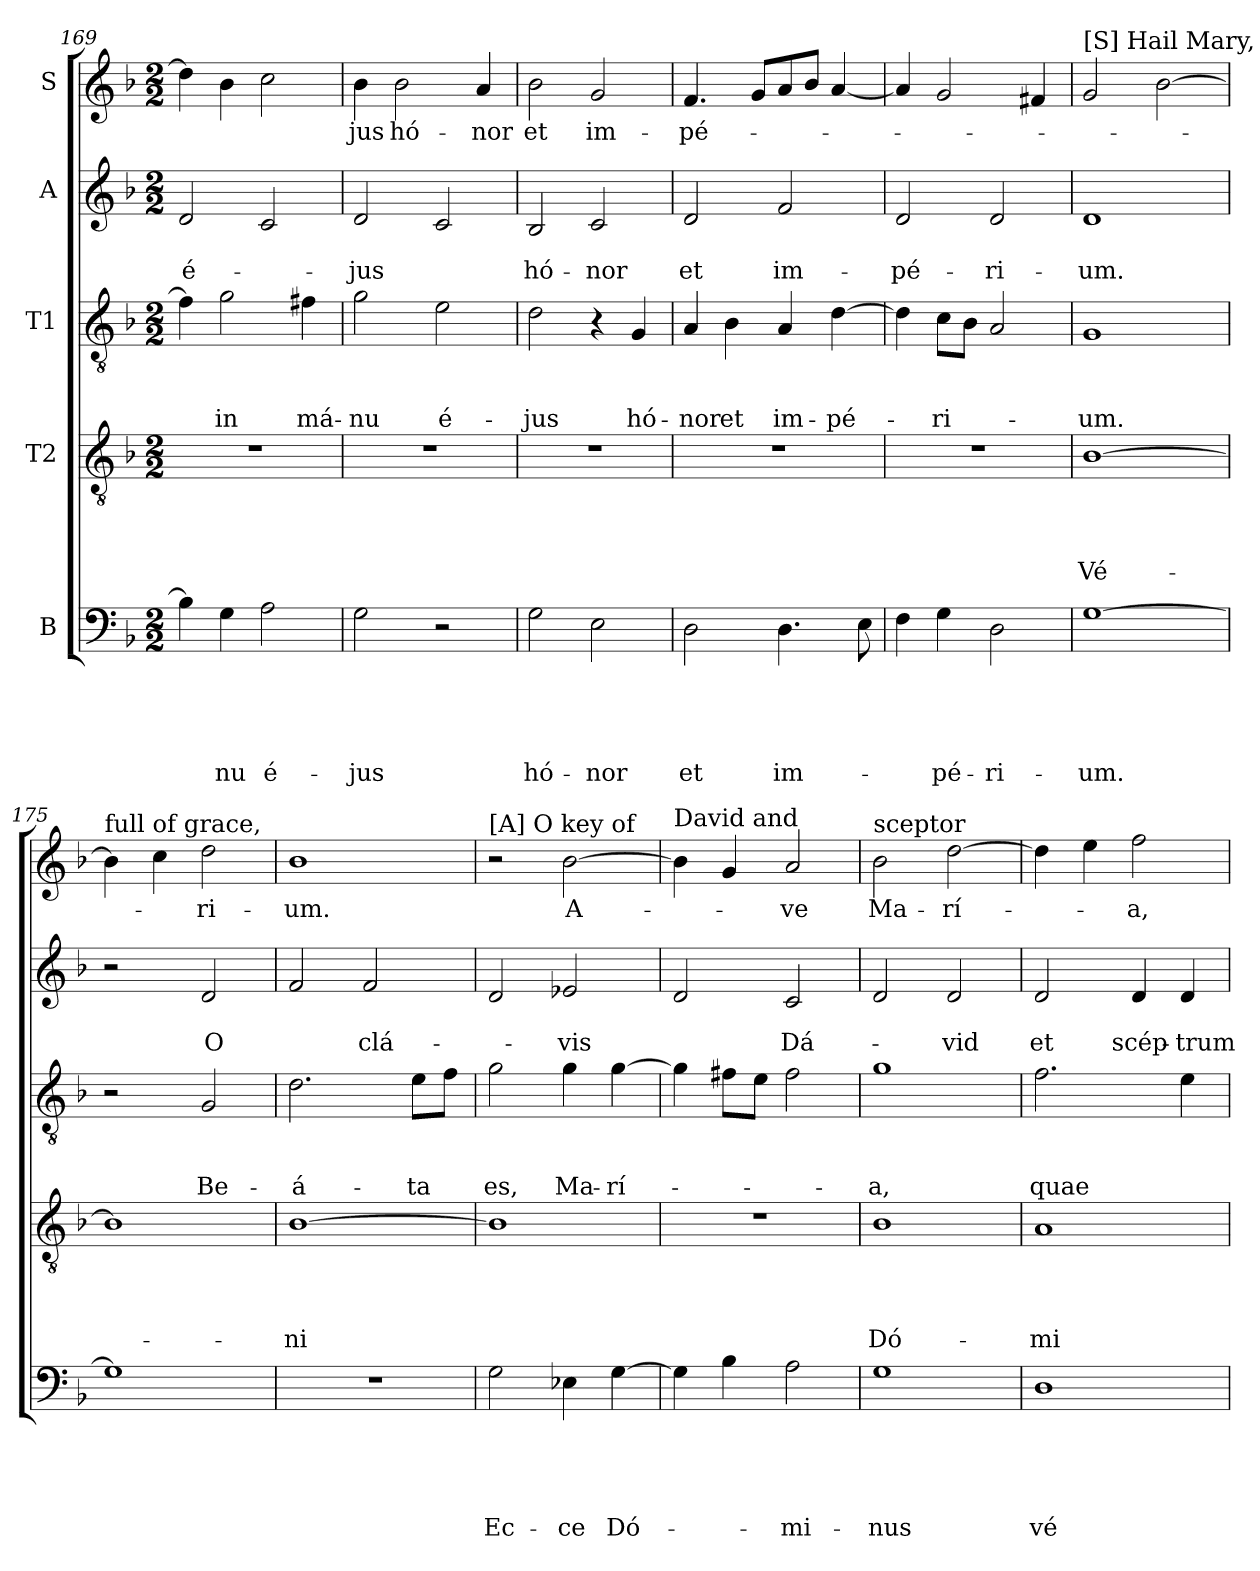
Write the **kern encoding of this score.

**kern	**text	**text	**text	**text	**text	**kern	**text	**text	**text	**text	**kern	**text	**text	**text	**kern	**text	**text	**kern	**text
*part5	*part5	*part5	*part5	*part5	*part5	*part4	*part4	*part4	*part4	*part4	*part3	*part3	*part3	*part3	*part2	*part2	*part2	*part1	*part1
*staff5	*staff5	*staff5	*staff5	*staff5	*staff5	*staff4	*staff4	*staff4	*staff4	*staff4	*staff3	*staff3	*staff3	*staff3	*staff2	*staff2	*staff2	*staff1	*staff1
*I"B	*	*	*	*	*	*I"T2	*	*	*	*	*I"T1	*	*	*	*I"A	*	*	*I"S	*
!!LO:LB:g=z
*clefF4	*	*	*	*	*	*clefGv2	*	*	*	*	*clefGv2	*	*	*	*clefG2	*	*	*clefG2	*
*k[b-]	*	*	*	*	*	*k[b-]	*	*	*	*	*k[b-]	*	*	*	*k[b-]	*	*	*k[b-]	*
*F:	*	*	*	*	*	*F:	*	*	*	*	*F:	*	*	*	*F:	*	*	*F:	*
*M2/2	*	*	*	*	*	*M2/2	*	*	*	*	*M2/2	*	*	*	*M2/2	*	*	*M2/2	*
=169	=169	=169	=169	=169	=169	=169	=169	=169	=169	=169	=169	=169	=169	=169	=169	=169	=169	=169	=169
!	!	!	!	!	!	!	!	!	!	!	!	!	!	!	!	!	!LO:LY:b	!	!
4B-\]	.	.	.	.	.	1r	.	.	.	.	4f\]	.	.	.	2d/	.	é-	4dd\]	.
!	!	!	!	!	!LO:LY:b	!	!	!	!	!	!	!	!	!LO:LY:b	!	!	!	!	!
4G\	.	.	.	.	-nu	.	.	.	.	.	2g\	.	.	in	.	.	.	4b-\	.
!	!	!	!	!	!LO:LY:b	!	!	!	!	!	!	!	!	!	!	!	!	!	!
2A\	.	.	.	.	é-	.	.	.	.	.	.	.	.	.	2c/	.	.	2cc\	.
!	!	!	!	!	!	!	!	!	!	!	!	!	!	!LO:LY:b	!	!	!	!	!
.	.	.	.	.	.	.	.	.	.	.	4f#i\	.	.	má-	.	.	.	.	.
=170	=170	=170	=170	=170	=170	=170	=170	=170	=170	=170	=170	=170	=170	=170	=170	=170	=170	=170	=170
!	!	!	!	!	!LO:LY:b	!	!	!	!	!	!	!	!	!LO:LY:b	!	!	!LO:LY:b	!	!LO:LY:b
2G\	.	.	.	.	-jus	1r	.	.	.	.	2g\	.	.	-nu	2d/	.	-jus	4b-\	-jus
!	!	!	!	!	!	!	!	!	!	!	!	!	!	!	!	!	!	!	!LO:LY:b
.	.	.	.	.	.	.	.	.	.	.	.	.	.	.	.	.	.	2b-\	hó-
!	!	!	!	!	!	!	!	!	!	!	!	!	!	!LO:LY:b	!	!	!	!	!
2r	.	.	.	.	.	.	.	.	.	.	2e\	.	.	é-	2c/	.	.	.	.
!	!	!	!	!	!	!	!	!	!	!	!	!	!	!	!	!	!	!	!LO:LY:b
.	.	.	.	.	.	.	.	.	.	.	.	.	.	.	.	.	.	4a/	-nor
=171	=171	=171	=171	=171	=171	=171	=171	=171	=171	=171	=171	=171	=171	=171	=171	=171	=171	=171	=171
!	!	!	!	!	!LO:LY:b	!	!	!	!	!	!	!	!	!LO:LY:b	!	!	!LO:LY:b	!	!LO:LY:b
2G\	.	.	.	.	hó-	1r	.	.	.	.	2d\	.	.	-jus	2B-/	.	hó-	2b-\	et
!	!	!	!	!	!LO:LY:b	!	!	!	!	!	!	!	!	!	!	!	!LO:LY:b	!	!LO:LY:b
2E\	.	.	.	.	-nor	.	.	.	.	.	4r	.	.	.	2c/	.	-nor	2g/	im-
!	!	!	!	!	!	!	!	!	!	!	!	!	!	!LO:LY:b	!	!	!	!	!
.	.	.	.	.	.	.	.	.	.	.	4G/	.	.	hó-	.	.	.	.	.
=172	=172	=172	=172	=172	=172	=172	=172	=172	=172	=172	=172	=172	=172	=172	=172	=172	=172	=172	=172
!	!	!	!	!	!LO:LY:b	!	!	!	!	!	!	!	!	!LO:LY:b	!	!	!LO:LY:b	!	!LO:LY:b
2D\	.	.	.	.	et	1r	.	.	.	.	4A/	.	.	-nor	2d/	.	et	4.f/	-pé-
!	!	!	!	!	!	!	!	!	!	!	!	!	!	!LO:LY:b	!	!	!	!	!
.	.	.	.	.	.	.	.	.	.	.	4B-\	.	.	et	.	.	.	.	.
.	.	.	.	.	.	.	.	.	.	.	.	.	.	.	.	.	.	8g/L	.
!	!	!	!	!	!LO:LY:b	!	!	!	!	!	!	!	!	!LO:LY:b	!	!	!LO:LY:b	!	!
4.D\	.	.	.	.	im-	.	.	.	.	.	4A/	.	.	im-	2f/	.	im-	8a/	.
.	.	.	.	.	.	.	.	.	.	.	.	.	.	.	.	.	.	8b-/J	.
!	!	!	!	!	!	!	!	!	!	!	!	!	!	!LO:LY:b	!	!	!	!	!
.	.	.	.	.	.	.	.	.	.	.	[4d\	.	.	-pé-	.	.	.	[4a/	.
8E\	.	.	.	.	.	.	.	.	.	.	.	.	.	.	.	.	.	.	.
=173	=173	=173	=173	=173	=173	=173	=173	=173	=173	=173	=173	=173	=173	=173	=173	=173	=173	=173	=173
!	!	!	!	!	!	!	!	!	!	!	!	!	!	!	!	!	!LO:LY:b	!	!
4F\	.	.	.	.	.	1r	.	.	.	.	4d\]	.	.	.	2d/	.	-pé-	4a/]	.
!	!	!	!	!	!LO:LY:b	!	!	!	!	!	!	!	!	!LO:LY:b	!	!	!	!	!
4G\	.	.	.	.	-pé-	.	.	.	.	.	8c\L	.	.	-ri-	.	.	.	2g/	.
.	.	.	.	.	.	.	.	.	.	.	8B-\J	.	.	.	.	.	.	.	.
!	!	!	!	!	!LO:LY:b	!	!	!	!	!	!	!	!	!	!	!	!LO:LY:b	!	!
2D\	.	.	.	.	-ri-	.	.	.	.	.	2A/	.	.	.	2d/	.	-ri-	.	.
.	.	.	.	.	.	.	.	.	.	.	.	.	.	.	.	.	.	4f#i/	.
=174	=174	=174	=174	=174	=174	=174	=174	=174	=174	=174	=174	=174	=174	=174	=174	=174	=174	=174	=174
!	!	!	!	!	!	!	!	!	!	!	!	!	!	!	!	!	!	!LO:TX:a:t=[S] Hail Mary,	!
!	!	!	!	!	!LO:LY:b	!	!	!	!	!LO:LY:b	!	!	!	!LO:LY:b	!	!	!LO:LY:b	!	!
[1G	.	.	.	.	-um.	[1B-	.	.	.	Vé-	1G	.	.	-um.	1d	.	-um.	2g/	.
.	.	.	.	.	.	.	.	.	.	.	.	.	.	.	.	.	.	[2b-\	.
!!LO:PB:g=z
=175	=175	=175	=175	=175	=175	=175	=175	=175	=175	=175	=175	=175	=175	=175	=175	=175	=175	=175	=175
!	!	!	!	!	!	!	!	!	!	!	!	!	!	!	!	!	!	!LO:TX:a:t=full of grace,	!
1G]	.	.	.	.	.	1B-]	.	.	.	.	2r	.	.	.	2r	.	.	4b-\]	.
.	.	.	.	.	.	.	.	.	.	.	.	.	.	.	.	.	.	4cc\	.
!	!	!	!	!	!	!	!	!	!	!	!	!	!	!LO:LY:b	!	!	!LO:LY:b	!	!LO:LY:b
.	.	.	.	.	.	.	.	.	.	.	2G/	.	.	Be-	2d/	.	O	2dd\	-ri-
=176	=176	=176	=176	=176	=176	=176	=176	=176	=176	=176	=176	=176	=176	=176	=176	=176	=176	=176	=176
!	!	!	!	!	!	!	!	!	!	!LO:LY:b	!	!	!	!LO:LY:b	!	!	!	!	!LO:LY:b
1r	.	.	.	.	.	[1B-	.	.	.	-ni	2.d\	.	.	-á-	2f/	.	.	1b-	-um.
!	!	!	!	!	!	!	!	!	!	!	!	!	!	!	!	!	!LO:LY:b	!	!
.	.	.	.	.	.	.	.	.	.	.	.	.	.	.	2f/	.	clá-	.	.
!	!	!	!	!	!	!	!	!	!	!	!	!	!	!LO:LY:b	!	!	!	!	!
.	.	.	.	.	.	.	.	.	.	.	8e\L	.	.	-ta	.	.	.	.	.
.	.	.	.	.	.	.	.	.	.	.	8f\J	.	.	.	.	.	.	.	.
=177	=177	=177	=177	=177	=177	=177	=177	=177	=177	=177	=177	=177	=177	=177	=177	=177	=177	=177	=177
!	!	!	!	!	!	!	!	!	!	!	!	!	!	!	!	!	!	!LO:TX:a:t=[A] O key of	!
!	!	!	!	!	!LO:LY:b	!	!	!	!	!	!	!	!	!LO:LY:b	!	!	!	!	!
2G\	.	.	.	.	Ec-	1B-]	.	.	.	.	2g\	.	.	es,	2d/	.	.	2r	.
!	!	!	!	!	!LO:LY:b	!	!	!	!	!	!	!	!	!LO:LY:b	!	!	!LO:LY:b	!	!LO:LY:b
4E-X\	.	.	.	.	-ce	.	.	.	.	.	4g\	.	.	Ma-	2e-i/	.	-vis	[2b-\	A-
!	!	!	!	!	!LO:LY:b	!	!	!	!	!	!	!	!	!LO:LY:b	!	!	!	!	!
[4G\	.	.	.	.	Dó-	.	.	.	.	.	[4g\	.	.	-rí-	.	.	.	.	.
=178	=178	=178	=178	=178	=178	=178	=178	=178	=178	=178	=178	=178	=178	=178	=178	=178	=178	=178	=178
!	!	!	!	!	!	!	!	!	!	!	!	!	!	!	!	!	!	!LO:TX:a:t=David and	!
4G\]	.	.	.	.	.	1r	.	.	.	.	4g\]	.	.	.	2d/	.	.	4b-\]	.
4B-\	.	.	.	.	.	.	.	.	.	.	8f#i\L	.	.	.	.	.	.	4g/	.
.	.	.	.	.	.	.	.	.	.	.	8e\J	.	.	.	.	.	.	.	.
!	!	!	!	!	!LO:LY:b	!	!	!	!	!	!	!	!	!	!	!	!LO:LY:b	!	!LO:LY:b
2A\	.	.	.	.	-mi-	.	.	.	.	.	2f#i\	.	.	.	2c/	.	Dá-	2a/	-ve
=179	=179	=179	=179	=179	=179	=179	=179	=179	=179	=179	=179	=179	=179	=179	=179	=179	=179	=179	=179
!	!	!	!	!	!	!	!	!	!	!	!	!	!	!	!	!	!	!LO:TX:a:t=sceptor	!
!	!	!	!	!	!LO:LY:b	!	!	!	!	!LO:LY:b	!	!	!	!LO:LY:b	!	!	!	!	!LO:LY:b
1G	.	.	.	.	-nus	1B-	.	.	.	Dó-	1g	.	.	-a,	2d/	.	.	2b-\	Ma-
!	!	!	!	!	!	!	!	!	!	!	!	!	!	!	!	!	!LO:LY:b	!	!LO:LY:b
.	.	.	.	.	.	.	.	.	.	.	.	.	.	.	2d/	.	-vid	[2dd\	-rí-
=180	=180	=180	=180	=180	=180	=180	=180	=180	=180	=180	=180	=180	=180	=180	=180	=180	=180	=180	=180
!	!	!	!	!	!LO:LY:b	!	!	!	!	!LO:LY:b	!	!	!	!LO:LY:b	!	!	!LO:LY:b	!	!
1D	.	.	.	.	vé-	1A	.	.	.	-mi-	2.f\	.	.	quae	2d/	.	et	4dd\]	.
.	.	.	.	.	.	.	.	.	.	.	.	.	.	.	.	.	.	4ee\	.
!	!	!	!	!	!	!	!	!	!	!	!	!	!	!	!	!	!LO:LY:b	!	!LO:LY:b
.	.	.	.	.	.	.	.	.	.	.	.	.	.	.	4d/	.	scép-	2ff\	-a,
!	!	!	!	!	!	!	!	!	!	!	!	!	!	!	!	!	!LO:LY:b	!	!
.	.	.	.	.	.	.	.	.	.	.	4e\	.	.	.	4d/	.	-trum	.	.
=	=	=	=	=	=	=	=	=	=	=	=	=	=	=	=	=	=	=	=
*-	*-	*-	*-	*-	*-	*-	*-	*-	*-	*-	*-	*-	*-	*-	*-	*-	*-	*-	*-
